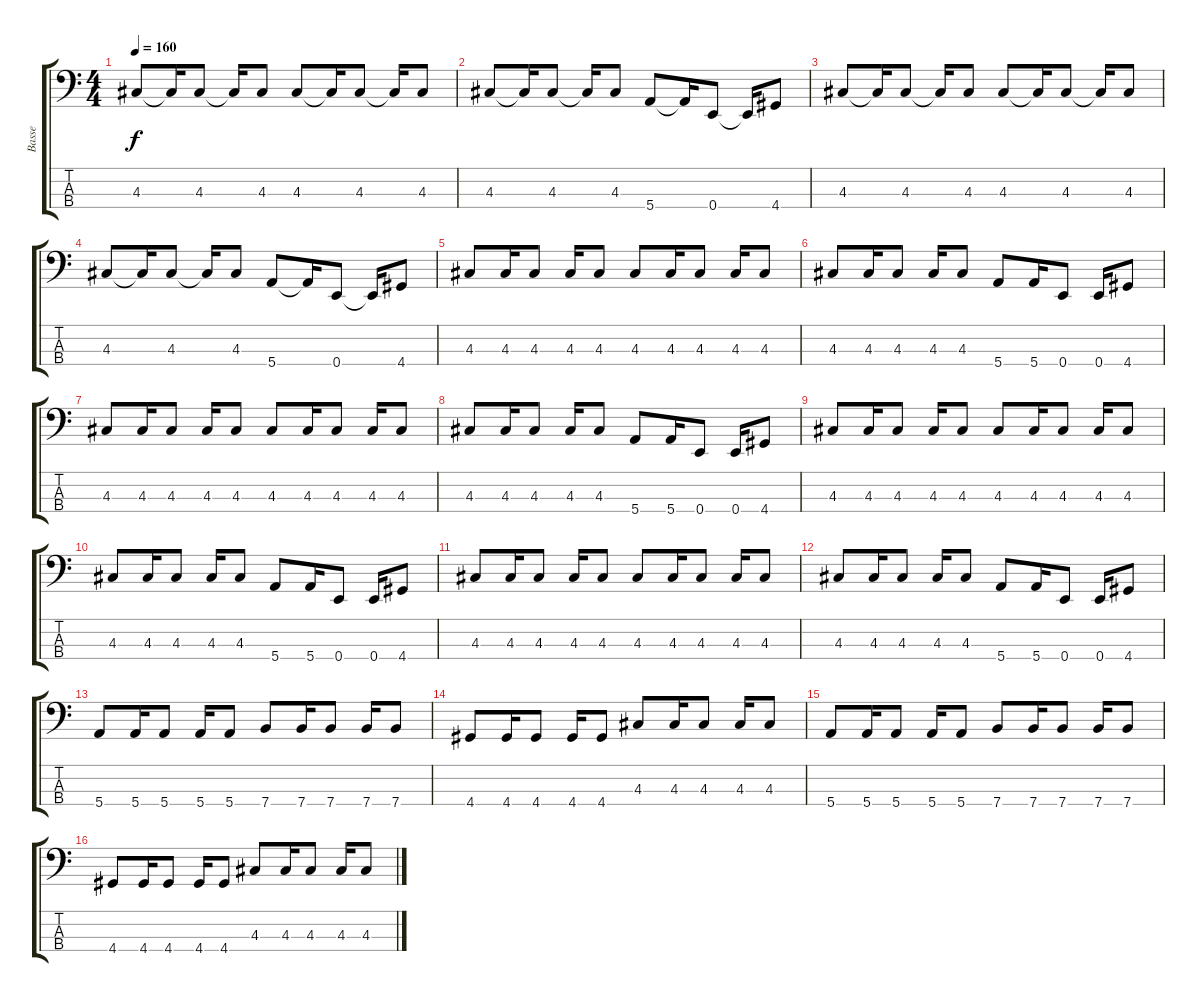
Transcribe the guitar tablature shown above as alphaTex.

\track ("Basse" "Basse") {instrument electricbassfinger}
\staff {score tabs}
\tuning (G2 D2 A1 E1) {hide}
\ts (4 4)
\tempo 160
\clef f4
\ks c
4.3.8{dy f instrument electricbassfinger} 4.3{t}.16 4.3.8 4.3{t}.16 4.3.8 4.3.8 4.3{t}.16 4.3.8 4.3{t}.16 4.3.8 |
4.3.8 4.3{t}.16 4.3.8 4.3{t}.16 4.3.8 5.4.8 5.4{t}.16 0.4.8 0.4{t}.16 4.4.8 |
4.3.8 4.3{t}.16 4.3.8 4.3{t}.16 4.3.8 4.3.8 4.3{t}.16 4.3.8 4.3{t}.16 4.3.8 |
4.3.8 4.3{t}.16 4.3.8 4.3{t}.16 4.3.8 5.4.8 5.4{t}.16 0.4.8 0.4{t}.16 4.4.8 |
4.3.8 4.3.16 4.3.8 4.3.16 4.3.8 4.3.8 4.3.16 4.3.8 4.3.16 4.3.8 |
4.3.8 4.3.16 4.3.8 4.3.16 4.3.8 5.4.8 5.4.16 0.4.8 0.4.16 4.4.8 |
4.3.8 4.3.16 4.3.8 4.3.16 4.3.8 4.3.8 4.3.16 4.3.8 4.3.16 4.3.8 |
4.3.8 4.3.16 4.3.8 4.3.16 4.3.8 5.4.8 5.4.16 0.4.8 0.4.16 4.4.8 |
4.3.8 4.3.16 4.3.8 4.3.16 4.3.8 4.3.8 4.3.16 4.3.8 4.3.16 4.3.8 |
4.3.8 4.3.16 4.3.8 4.3.16 4.3.8 5.4.8 5.4.16 0.4.8 0.4.16 4.4.8 |
4.3.8 4.3.16 4.3.8 4.3.16 4.3.8 4.3.8 4.3.16 4.3.8 4.3.16 4.3.8 |
4.3.8 4.3.16 4.3.8 4.3.16 4.3.8 5.4.8 5.4.16 0.4.8 0.4.16 4.4.8 |
5.4.8 5.4.16 5.4.8 5.4.16 5.4.8 7.4.8 7.4.16 7.4.8 7.4.16 7.4.8 |
4.4.8 4.4.16 4.4.8 4.4.16 4.4.8 4.3.8 4.3.16 4.3.8 4.3.16 4.3.8 |
5.4.8 5.4.16 5.4.8 5.4.16 5.4.8 7.4.8 7.4.16 7.4.8 7.4.16 7.4.8 |
4.4.8 4.4.16 4.4.8 4.4.16 4.4.8 4.3.8 4.3.16 4.3.8 4.3.16 4.3.8
